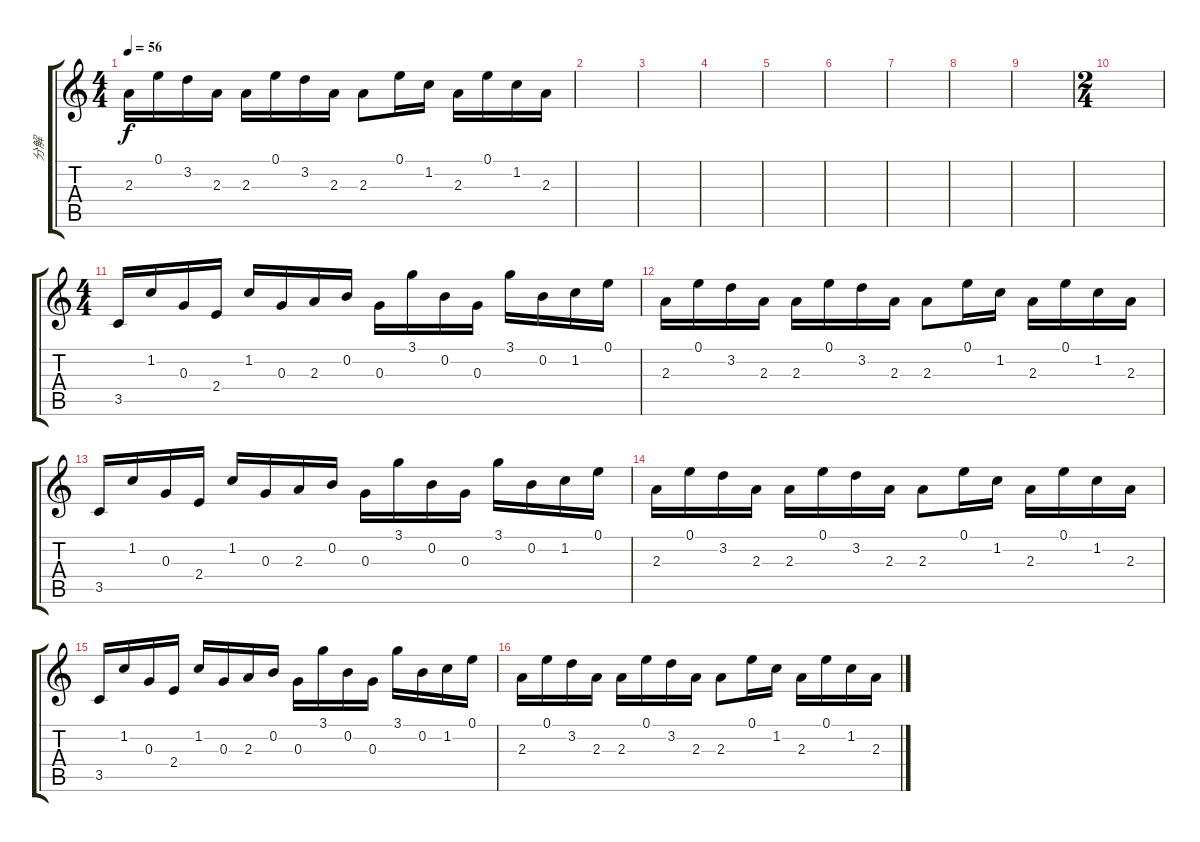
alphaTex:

\track ("分解" "分解") {instrument electricguitarclean}
\staff {score tabs}
\tuning (E4 B3 G3 D3 A2 E2) {hide}
\ts (4 4)
\tempo 56
\clef g2
\ks c
2.3.16{dy f} 0.1.16 3.2.16 2.3.16 2.3.16 0.1.16 3.2.16 2.3.16 2.3.8 0.1.16 1.2.16 2.3.16 0.1.16 1.2.16 2.3.16 |
|
|
|
|
|
|
|
|
\ts (2 4)
|
\ts (4 4)
3.5.16 1.2.16 0.3.16 2.4.16 1.2.16 0.3.16 2.3.16 0.2.16 0.3.16 3.1.16 0.2.16 0.3.16 3.1.16 0.2.16 1.2.16 0.1.16 |
2.3.16 0.1.16 3.2.16 2.3.16 2.3.16 0.1.16 3.2.16 2.3.16 2.3.8 0.1.16 1.2.16 2.3.16 0.1.16 1.2.16 2.3.16 |
3.5.16 1.2.16 0.3.16 2.4.16 1.2.16 0.3.16 2.3.16 0.2.16 0.3.16 3.1.16 0.2.16 0.3.16 3.1.16 0.2.16 1.2.16 0.1.16 |
2.3.16 0.1.16 3.2.16 2.3.16 2.3.16 0.1.16 3.2.16 2.3.16 2.3.8 0.1.16 1.2.16 2.3.16 0.1.16 1.2.16 2.3.16 |
3.5.16 1.2.16 0.3.16 2.4.16 1.2.16 0.3.16 2.3.16 0.2.16 0.3.16 3.1.16 0.2.16 0.3.16 3.1.16 0.2.16 1.2.16 0.1.16 |
2.3.16 0.1.16 3.2.16 2.3.16 2.3.16 0.1.16 3.2.16 2.3.16 2.3.8 0.1.16 1.2.16 2.3.16 0.1.16 1.2.16 2.3.16
